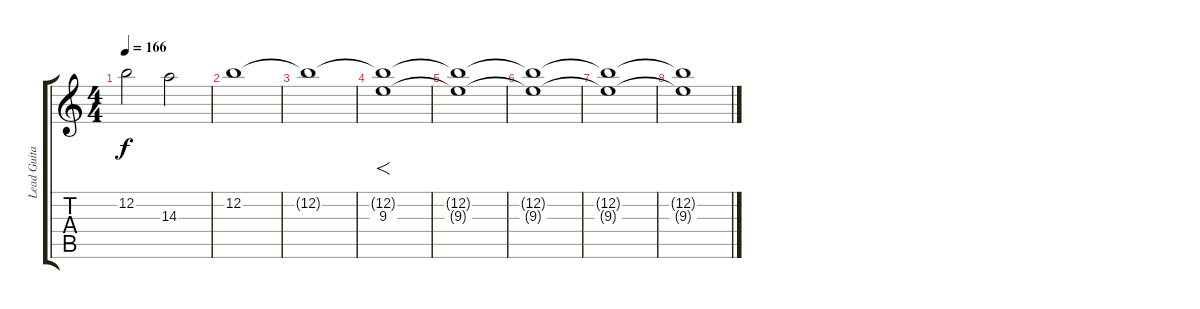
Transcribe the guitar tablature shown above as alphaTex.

\track ("Lead Guitar" "Lead Guita") {instrument distortionguitar}
\staff {score tabs}
\tuning (E4 B3 G3 D3 A2 E2) {hide}
\ts (4 4)
\tempo 166
\clef g2
\ks c
12.2.2{dy f} 14.3.2 |
12.2.1 |
12.2{t}.1 |
(12.2{t} 9.3).1{f} |
(12.2{t} 9.3{t}).1 |
(12.2{t} 9.3{t}).1 |
(12.2{t} 9.3{t}).1 |
(12.2{t} 9.3{t}).1
